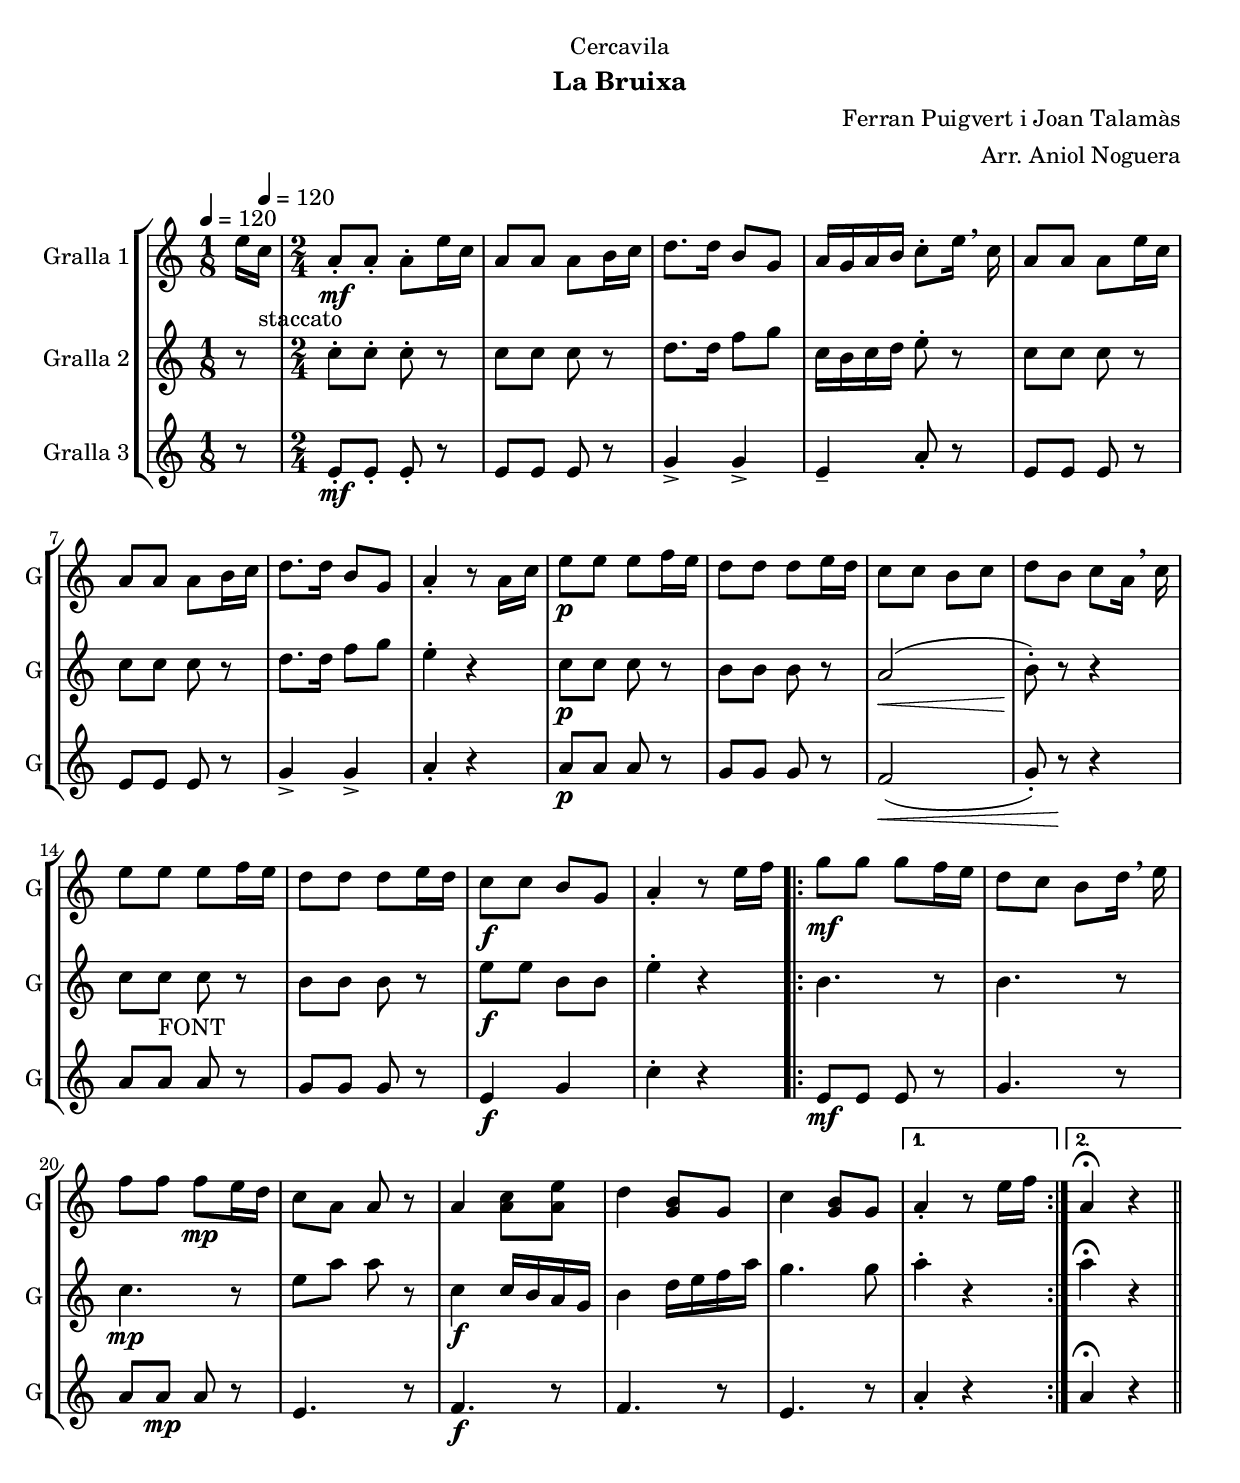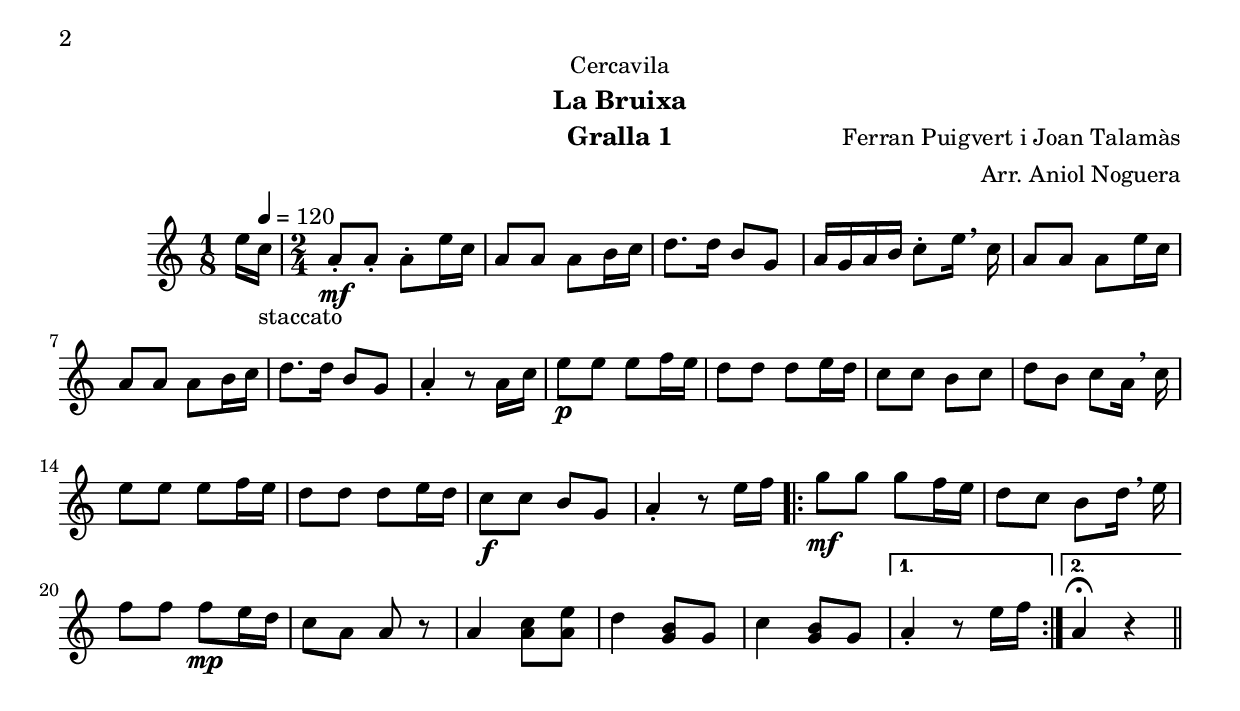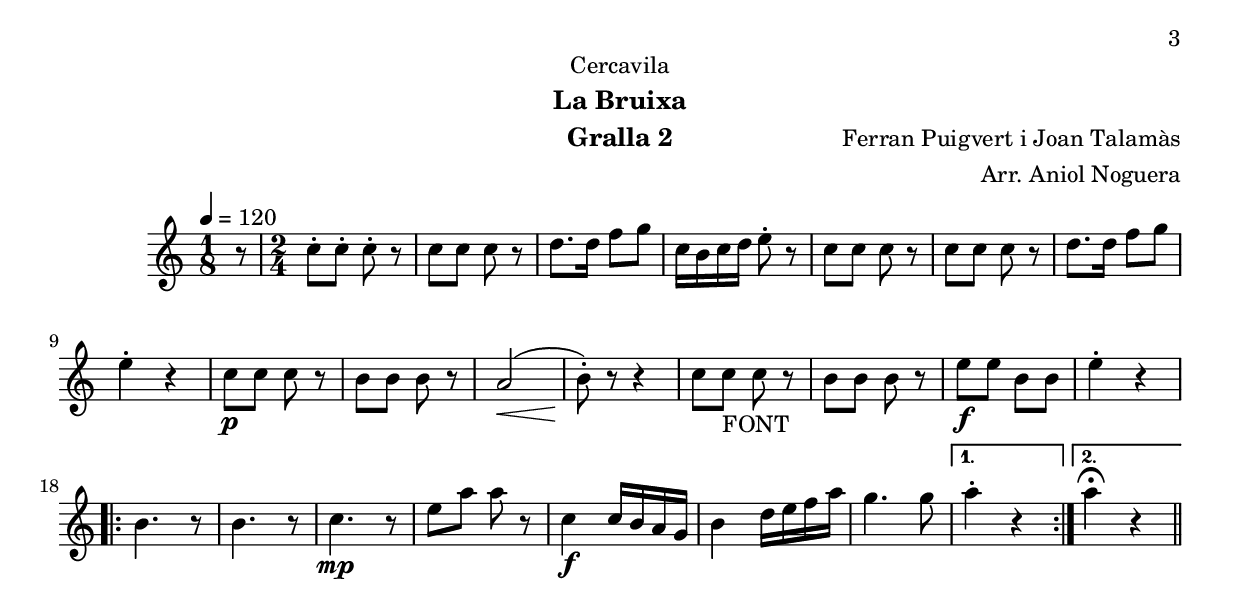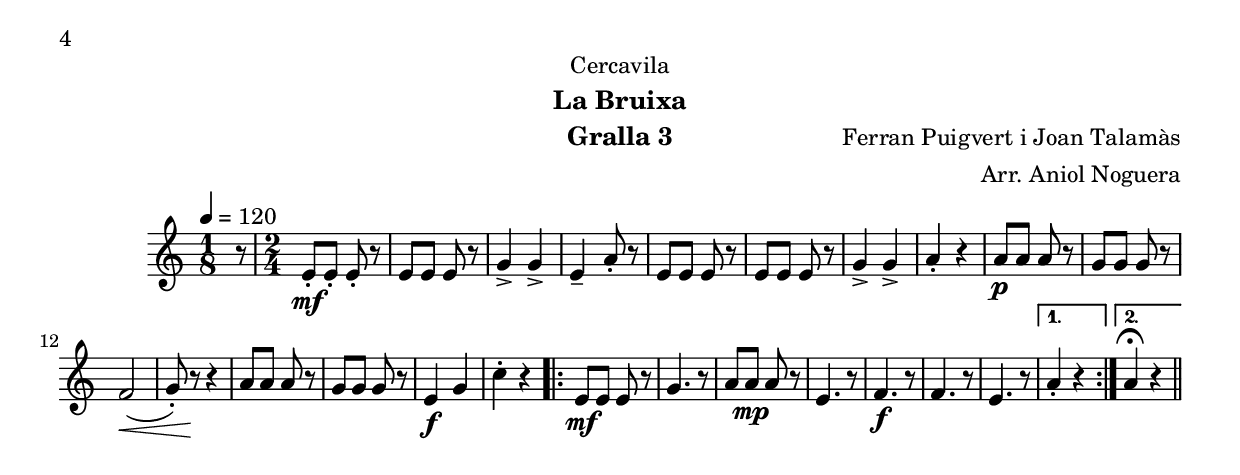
\version "2.22.1"

\header {
  dedication="Cercavila"
  title=""
  subtitle="La Bruixa"
  subsubtitle=""
  poet=""
  meter=""
  piece=""
  composer="Ferran Puigvert i Joan Talamàs"
  arranger="Arr. Aniol Noguera"
  opus=""
  instrument=""
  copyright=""
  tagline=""
}

liniaroAa =
\relative e''
{
  \clef treble
  \key c \major
  \time 1/8
  e16 \tempo 4 = 120 c _"staccato"  |
  \time 2/4   a8 -. \mf a-. a-. e'16 c  |
  a8 a a b16 c  |
  d8. d16 b8 g  |
  %05
  a16 g a b c8-. e16 \breathe c  |
  a8 a a e'16 c  |
  a8 a a b16 c  |
  d8. d16 b8 g  |
  a4-. r8 a16 c  |
  %10
  e8 \p e e f16 e  |
  d8 d d e16 d  |
  c8 c b c  |
  d8 b c a16 \breathe c  |
  e8 e  e f16 e  |
  %15
  d8 d d e16 d  |
  c8 \f c b g  |
  a4-. r8 e'16 f  |
  \repeat volta 2 { g8 \mf g g f16 e  |
  d8 c b d16 \breathe e  |
  %20
  f8 f f \mp e16 d  |
  c8 a a r  |
  a4 <a c>8 <a e'>  |
  d4 <g, b>8 g  |
  c4 <g b>8 g }
  %25
  \alternative { { a4-. r8 e'16 f }
  { a,4\fermata r4 } } \bar "||" % kompletite
}

liniaroAb =
\relative c''
{
  \tempo 4 = 120
  \clef treble
  \key c \major
  \time 1/8
  r8  |
  \time 2/4   c8-. c-. c-. r  |
  c8 c c r  |
  d8. d16 f8 g  |
  %05
  c,16 b c d e8-. r  |
  c8 c c r  |
  c8 c c r  |
  d8. d16 f8 g  |
  e4-. r  |
  %10
  c8 \p c c r  |
  b8 b b r  |
  a2 \< (  |
  b8-. ) \! r r4  |
  c8 c _"FONT" c r  |
  %15
  b8 b b r  |
  e8 \f e b b  |
  e4-. r  |
  \repeat volta 2 { b4. r8  |
  b4. r8  |
  %20
  c4. \mp r8  |
  e8 a a r  |
  c,4 \f \f c16 b a g  |
  b4 d16 e f a  |
  g4. g8 }
  %25
  \alternative { { a4-. r }
  { a4\fermata r4 } } \bar "||" % kompletite
}

liniaroAc =
\relative e'
{
  \tempo 4 = 120
  \clef treble
  \key c \major
  \time 1/8
  r8  |
  \time 2/4   e8-. \mf \mf e-. e-. r  |
  e8 e e r  |
  g4-> g->  |
  %05
  e4-- a8-. r  |
  e8 e e r  |
  e8 e e r  |
  g4-> g->  |
  a4-. r  |
  %10
  a8 \p a a r  |
  g8 g g r  |
  f2 \< (  |
  g8-. ) r \! r4  |
  a8 a  a r  |
  %15
  g8 g g r  |
  e4 \f g  |
  c4-. r  |
  \repeat volta 2 { e,8 \mf \mf e e r  |
  g4. r8  |
  %20
  a8 a \mp a r  |
  e4. r8  |
  f4. \f r8  |
  f4. r8  |
  e4. r8 }
  %25
  \alternative { { a4-. r }
  { a4\fermata r4 } } \bar "||" % kompletite
}

\bookpart {
  \score {
    \new StaffGroup {
      \override Score.RehearsalMark #'self-alignment-X = #LEFT
      <<
        \new Staff \with {instrumentName = #"Gralla 1" shortInstrumentName = #"G"} \liniaroAa
        \new Staff \with {instrumentName = #"Gralla 2" shortInstrumentName = #"G"} \liniaroAb
        \new Staff \with {instrumentName = #"Gralla 3" shortInstrumentName = #"G"} \liniaroAc
      >>
    }
    \layout {}
  }
  \score { \unfoldRepeats
    \new StaffGroup {
      \override Score.RehearsalMark #'self-alignment-X = #LEFT
      <<
        \new Staff \with {instrumentName = #"Gralla 1" shortInstrumentName = #"G"} \liniaroAa
        \new Staff \with {instrumentName = #"Gralla 2" shortInstrumentName = #"G"} \liniaroAb
        \new Staff \with {instrumentName = #"Gralla 3" shortInstrumentName = #"G"} \liniaroAc
      >>
    }
    \midi {
      \set Staff.midiInstrument = "oboe"
      \set DrumStaff.midiInstrument = "drums"
    }
  }
}

\bookpart {
  \header {instrument="Gralla 1"}
  \score {
    \new StaffGroup {
      \override Score.RehearsalMark #'self-alignment-X = #LEFT
      <<
        \new Staff \liniaroAa
      >>
    }
    \layout {}
  }
  \score { \unfoldRepeats
    \new StaffGroup {
      \override Score.RehearsalMark #'self-alignment-X = #LEFT
      <<
        \new Staff \liniaroAa
      >>
    }
    \midi {
      \set Staff.midiInstrument = "oboe"
      \set DrumStaff.midiInstrument = "drums"
    }
  }
}

\bookpart {
  \header {instrument="Gralla 2"}
  \score {
    \new StaffGroup {
      \override Score.RehearsalMark #'self-alignment-X = #LEFT
      <<
        \new Staff \liniaroAb
      >>
    }
    \layout {}
  }
  \score { \unfoldRepeats
    \new StaffGroup {
      \override Score.RehearsalMark #'self-alignment-X = #LEFT
      <<
        \new Staff \liniaroAb
      >>
    }
    \midi {
      \set Staff.midiInstrument = "oboe"
      \set DrumStaff.midiInstrument = "drums"
    }
  }
}

\bookpart {
  \header {instrument="Gralla 3"}
  \score {
    \new StaffGroup {
      \override Score.RehearsalMark #'self-alignment-X = #LEFT
      <<
        \new Staff \liniaroAc
      >>
    }
    \layout {}
  }
  \score { \unfoldRepeats
    \new StaffGroup {
      \override Score.RehearsalMark #'self-alignment-X = #LEFT
      <<
        \new Staff \liniaroAc
      >>
    }
    \midi {
      \set Staff.midiInstrument = "oboe"
      \set DrumStaff.midiInstrument = "drums"
    }
  }
}

